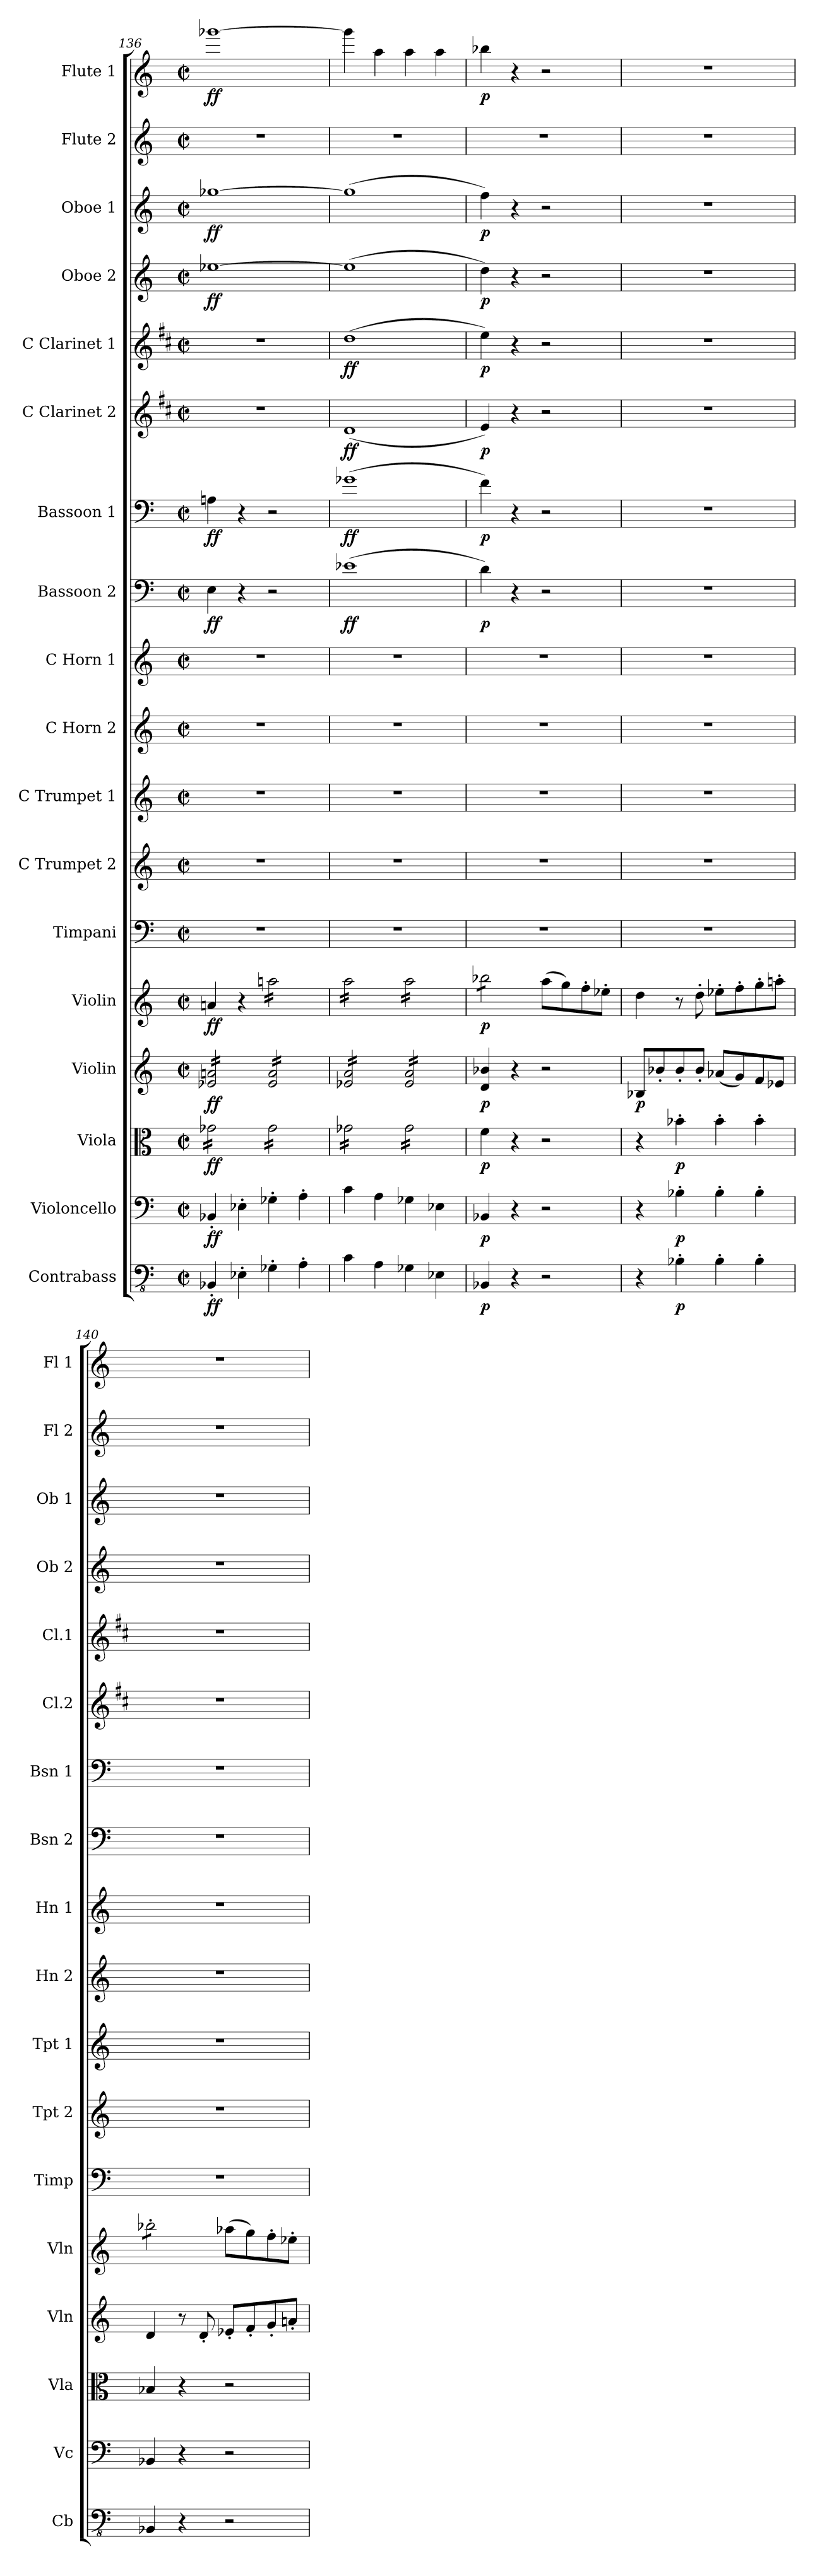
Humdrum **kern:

**kern	**dynam	**kern	**dynam	**kern	**dynam	**kern	**dynam	**kern	**dynam	**kern	**kern	**kern	**kern	**kern	**kern	**dynam	**kern	**dynam	**kern	**dynam	**kern	**dynam	**kern	**dynam	**kern	**dynam	**kern	**kern	**dynam
*part18	*part18	*part17	*part17	*part16	*part16	*part15	*part15	*part14	*part14	*part13	*part12	*part11	*part10	*part9	*part8	*part8	*part7	*part7	*part6	*part6	*part5	*part5	*part4	*part4	*part3	*part3	*part2	*part1	*part1
*staff18	*staff18	*staff17	*staff17	*staff16	*staff16	*staff15	*staff15	*staff14	*staff14	*staff13	*staff12	*staff11	*staff10	*staff9	*staff8	*staff8	*staff7	*staff7	*staff6	*staff6	*staff5	*staff5	*staff4	*staff4	*staff3	*staff3	*staff2	*staff1	*staff1
*I"Contrabass	*	*I"Violoncello	*	*I"Viola	*	*I"Violin	*	*I"Violin	*	*I"Timpani	*I"C Trumpet 2	*I"C Trumpet 1	*I"C Horn 2	*I"C Horn 1	*I"Bassoon 2	*	*I"Bassoon 1	*	*I"C Clarinet 2	*	*I"C Clarinet 1	*	*I"Oboe 2	*	*I"Oboe 1	*	*I"Flute 2	*I"Flute 1	*
*I'Cb	*	*I'Vc	*	*I'Vla	*	*I'Vln	*	*I'Vln	*	*I'Timp	*I'Tpt 2	*I'Tpt 1	*I'Hn 2	*I'Hn 1	*I'Bsn 2	*	*I'Bsn 1	*	*I'Cl.2	*	*I'Cl.1	*	*I'Ob 2	*	*I'Ob 1	*	*I'Fl 2	*I'Fl 1	*
*clefFv4	*	*clefF4	*	*clefC3	*	*clefG2	*	*clefG2	*	*clefF4	*clefG2	*clefG2	*clefG2	*clefG2	*clefF4	*	*clefF4	*	*clefG2	*	*clefG2	*	*clefG2	*	*clefG2	*	*clefG2	*clefG2	*
*	*	*	*	*	*	*	*	*	*	*	*	*	*ITrd7c12	*ITrd7c12	*	*	*	*	*ITrd1c2	*	*ITrd1c2	*	*	*	*	*	*	*	*
*k[]	*	*k[]	*	*k[]	*	*k[]	*	*k[]	*	*k[]	*k[]	*k[]	*k[]	*k[]	*k[]	*	*k[]	*	*k[]	*	*k[]	*	*k[]	*	*k[]	*	*k[]	*k[]	*
*M2/2	*	*M2/2	*	*M2/2	*	*M2/2	*	*M2/2	*	*M2/2	*M2/2	*M2/2	*M2/2	*M2/2	*M2/2	*	*M2/2	*	*M2/2	*	*M2/2	*	*M2/2	*	*M2/2	*	*M2/2	*M2/2	*
*met(c|)	*	*met(c|)	*	*met(c|)	*	*met(c|)	*	*met(c|)	*	*met(c|)	*met(c|)	*met(c|)	*met(c|)	*met(c|)	*met(c|)	*	*met(c|)	*	*met(c|)	*	*met(c|)	*	*met(c|)	*	*met(c|)	*	*met(c|)	*met(c|)	*
=136	=136	=136	=136	=136	=136	=136	=136	=136	=136	=136	=136	=136	=136	=136	=136	=136	=136	=136	=136	=136	=136	=136	=136	=136	=136	=136	=136	=136	=136
!	!LO:DY:b	!	!LO:DY:b	!	!LO:DY:b	!	!LO:DY:b	!	!LO:DY:b	!	!	!	!	!	!	!LO:DY:b	!	!LO:DY:b	!	!	!	!	!	!LO:DY:b	!	!LO:DY:b	!	!	!LO:DY:b
*	*	*	*	*tremolo	*	*	*	*	*	*	*	*	*	*	*	*	*	*	*	*	*	*	*	*	*	*	*	*	*
*	*	*	*	*	*	*tremolo	*	*	*	*	*	*	*	*	*	*	*	*	*	*	*	*	*	*	*	*	*	*	*
4BBB-X'/	ff	4BB-X'/	ff	16g-X\LL	ff	16e-X/ 16an/LL	ff	4an/	ff	1r	1r	1r	1r	1r	4E\	ff	4An\	ff	1r	.	1r	.	[1ee-X	ff	[1gg-X	ff	1r	[1ggg-X	ff
.	.	.	.	16g-X\	.	16e-X/ 16an/	.	.	.	.	.	.	.	.	.	.	.	.	.	.	.	.	.	.	.	.	.	.	.
.	.	.	.	16g-X\	.	16e-X/ 16an/	.	.	.	.	.	.	.	.	.	.	.	.	.	.	.	.	.	.	.	.	.	.	.
.	.	.	.	16g-X\	.	16e-X/ 16an/	.	.	.	.	.	.	.	.	.	.	.	.	.	.	.	.	.	.	.	.	.	.	.
4EE-X'\	.	4E-X'\	.	16g-X\	.	16e-X/ 16an/	.	4r	.	.	.	.	.	.	4r	.	4r	.	.	.	.	.	.	.	.	.	.	.	.
.	.	.	.	16g-X\	.	16e-X/ 16an/	.	.	.	.	.	.	.	.	.	.	.	.	.	.	.	.	.	.	.	.	.	.	.
.	.	.	.	16g-X\	.	16e-X/ 16an/	.	.	.	.	.	.	.	.	.	.	.	.	.	.	.	.	.	.	.	.	.	.	.
.	.	.	.	16g-X\JJ	.	16e-X/ 16an/JJ	.	.	.	.	.	.	.	.	.	.	.	.	.	.	.	.	.	.	.	.	.	.	.
*	*	*	*	*	*	*	*	*tremolo	*	*	*	*	*	*	*	*	*	*	*	*	*	*	*	*	*	*	*	*	*
4GG-X'\	.	4G-X'\	.	16g-\LL	.	16e-/ 16a/LL	.	16aan\LL	.	.	.	.	.	.	2r	.	2r	.	.	.	.	.	.	.	.	.	.	.	.
.	.	.	.	16g-\	.	16e-/ 16a/	.	16aan\	.	.	.	.	.	.	.	.	.	.	.	.	.	.	.	.	.	.	.	.	.
.	.	.	.	16g-\	.	16e-/ 16a/	.	16aan\	.	.	.	.	.	.	.	.	.	.	.	.	.	.	.	.	.	.	.	.	.
.	.	.	.	16g-\	.	16e-/ 16a/	.	16aan\	.	.	.	.	.	.	.	.	.	.	.	.	.	.	.	.	.	.	.	.	.
4AA'\	.	4A'\	.	16g-\	.	16e-/ 16a/	.	16aan\	.	.	.	.	.	.	.	.	.	.	.	.	.	.	.	.	.	.	.	.	.
.	.	.	.	16g-\	.	16e-/ 16a/	.	16aan\	.	.	.	.	.	.	.	.	.	.	.	.	.	.	.	.	.	.	.	.	.
.	.	.	.	16g-\	.	16e-/ 16a/	.	16aan\	.	.	.	.	.	.	.	.	.	.	.	.	.	.	.	.	.	.	.	.	.
.	.	.	.	16g-\JJ	.	16e-/ 16a/JJ	.	16aan\JJ	.	.	.	.	.	.	.	.	.	.	.	.	.	.	.	.	.	.	.	.	.
=137	=137	=137	=137	=137	=137	=137	=137	=137	=137	=137	=137	=137	=137	=137	=137	=137	=137	=137	=137	=137	=137	=137	=137	=137	=137	=137	=137	=137	=137
!	!	!	!	!	!	!	!	!	!	!	!	!	!	!	!	!LO:DY:b	!	!LO:DY:b	!	!LO:DY:b	!	!LO:DY:b	!	!	!	!	!	!	!
4C\	.	4c\	.	16g-X\LL	.	16e-X/ 16a/LL	.	16aa\LL	.	1r	1r	1r	1r	1r	(>1e-X	ff	(>1g-X	ff	(<1c	ff	(>1cc	ff	(>1ee-]	.	(>1gg-]	.	1r	4ggg-\]	.
.	.	.	.	16g-X\	.	16e-X/ 16a/	.	16aa\	.	.	.	.	.	.	.	.	.	.	.	.	.	.	.	.	.	.	.	.	.
.	.	.	.	16g-X\	.	16e-X/ 16a/	.	16aa\	.	.	.	.	.	.	.	.	.	.	.	.	.	.	.	.	.	.	.	.	.
.	.	.	.	16g-X\	.	16e-X/ 16a/	.	16aa\	.	.	.	.	.	.	.	.	.	.	.	.	.	.	.	.	.	.	.	.	.
4AA\	.	4A\	.	16g-X\	.	16e-X/ 16a/	.	16aa\	.	.	.	.	.	.	.	.	.	.	.	.	.	.	.	.	.	.	.	4aa\	.
.	.	.	.	16g-X\	.	16e-X/ 16a/	.	16aa\	.	.	.	.	.	.	.	.	.	.	.	.	.	.	.	.	.	.	.	.	.
.	.	.	.	16g-X\	.	16e-X/ 16a/	.	16aa\	.	.	.	.	.	.	.	.	.	.	.	.	.	.	.	.	.	.	.	.	.
.	.	.	.	16g-X\JJ	.	16e-X/ 16a/JJ	.	16aa\JJ	.	.	.	.	.	.	.	.	.	.	.	.	.	.	.	.	.	.	.	.	.
4GG-X\	.	4G-X\	.	16g-\LL	.	16e-/ 16a/LL	.	16aa\LL	.	.	.	.	.	.	.	.	.	.	.	.	.	.	.	.	.	.	.	4aa\	.
.	.	.	.	16g-\	.	16e-/ 16a/	.	16aa\	.	.	.	.	.	.	.	.	.	.	.	.	.	.	.	.	.	.	.	.	.
.	.	.	.	16g-\	.	16e-/ 16a/	.	16aa\	.	.	.	.	.	.	.	.	.	.	.	.	.	.	.	.	.	.	.	.	.
.	.	.	.	16g-\	.	16e-/ 16a/	.	16aa\	.	.	.	.	.	.	.	.	.	.	.	.	.	.	.	.	.	.	.	.	.
4EE-X\	.	4E-X\	.	16g-\	.	16e-/ 16a/	.	16aa\	.	.	.	.	.	.	.	.	.	.	.	.	.	.	.	.	.	.	.	4aa\	.
.	.	.	.	16g-\	.	16e-/ 16a/	.	16aa\	.	.	.	.	.	.	.	.	.	.	.	.	.	.	.	.	.	.	.	.	.
.	.	.	.	16g-\	.	16e-/ 16a/	.	16aa\	.	.	.	.	.	.	.	.	.	.	.	.	.	.	.	.	.	.	.	.	.
.	.	.	.	16g-\JJ	.	16e-/ 16a/JJ	.	16aa\JJ	.	.	.	.	.	.	.	.	.	.	.	.	.	.	.	.	.	.	.	.	.
*	*	*	*	*	*	*Xtremolo	*	*	*	*	*	*	*	*	*	*	*	*	*	*	*	*	*	*	*	*	*	*	*
*	*	*	*	*Xtremolo	*	*	*	*	*	*	*	*	*	*	*	*	*	*	*	*	*	*	*	*	*	*	*	*	*
!!LO:PB:g=z
=138	=138	=138	=138	=138	=138	=138	=138	=138	=138	=138	=138	=138	=138	=138	=138	=138	=138	=138	=138	=138	=138	=138	=138	=138	=138	=138	=138	=138	=138
!	!LO:DY:b	!	!LO:DY:b	!	!LO:DY:b	!	!LO:DY:b	!	!LO:DY:b	!	!	!	!	!	!	!LO:DY:b	!	!LO:DY:b	!	!LO:DY:b	!	!LO:DY:b	!	!LO:DY:b	!	!LO:DY:b	!	!	!LO:DY:b
4BBB-X/	p	4BB-X/	p	4f\	p	4d/ 4b-X/	p	8bb-X\L	p	1r	1r	1r	1r	1r	4d\)	p	4f\)	p	4d/)	p	4dd\)	p	4dd\)	p	4ff\)	p	1r	4bb-X\	p
.	.	.	.	.	.	.	.	8bb-X\	.	.	.	.	.	.	.	.	.	.	.	.	.	.	.	.	.	.	.	.	.
4r	.	4r	.	4r	.	4r	.	8bb-X\	.	.	.	.	.	.	4r	.	4r	.	4r	.	4r	.	4r	.	4r	.	.	4r	.
.	.	.	.	.	.	.	.	8bb-X\J	.	.	.	.	.	.	.	.	.	.	.	.	.	.	.	.	.	.	.	.	.
*	*	*	*	*	*	*	*	*Xtremolo	*	*	*	*	*	*	*	*	*	*	*	*	*	*	*	*	*	*	*	*	*
2r	.	2r	.	2r	.	2r	.	(>8aa\L	.	.	.	.	.	.	2r	.	2r	.	2r	.	2r	.	2r	.	2r	.	.	2r	.
.	.	.	.	.	.	.	.	8gg\)	.	.	.	.	.	.	.	.	.	.	.	.	.	.	.	.	.	.	.	.	.
.	.	.	.	.	.	.	.	8ff'\	.	.	.	.	.	.	.	.	.	.	.	.	.	.	.	.	.	.	.	.	.
.	.	.	.	.	.	.	.	8ee-X'\J	.	.	.	.	.	.	.	.	.	.	.	.	.	.	.	.	.	.	.	.	.
=139	=139	=139	=139	=139	=139	=139	=139	=139	=139	=139	=139	=139	=139	=139	=139	=139	=139	=139	=139	=139	=139	=139	=139	=139	=139	=139	=139	=139	=139
!	!	!	!	!	!	!	!LO:DY:b	!	!	!	!	!	!	!	!	!	!	!	!	!	!	!	!	!	!	!	!	!	!
4r	.	4r	.	4r	.	8B-X/L	p	4dd\	.	1r	1r	1r	1r	1r	1r	.	1r	.	1r	.	1r	.	1r	.	1r	.	1r	1r	.
.	.	.	.	.	.	8b-X'/	.	.	.	.	.	.	.	.	.	.	.	.	.	.	.	.	.	.	.	.	.	.	.
!	!LO:DY:b	!	!LO:DY:b	!	!LO:DY:b	!	!	!	!	!	!	!	!	!	!	!	!	!	!	!	!	!	!	!	!	!	!	!	!
4BB-X'\	p	4B-X'\	p	4b-X'\	p	8b-'/	.	8r	.	.	.	.	.	.	.	.	.	.	.	.	.	.	.	.	.	.	.	.	.
.	.	.	.	.	.	8b-'/J	.	8dd'\	.	.	.	.	.	.	.	.	.	.	.	.	.	.	.	.	.	.	.	.	.
4BB-'\	.	4B-'\	.	4b-'\	.	(<8a-X/L	.	8ee-X'\L	.	.	.	.	.	.	.	.	.	.	.	.	.	.	.	.	.	.	.	.	.
.	.	.	.	.	.	8g/)	.	8ff'\	.	.	.	.	.	.	.	.	.	.	.	.	.	.	.	.	.	.	.	.	.
4BB-'\	.	4B-'\	.	4b-'\	.	8f/	.	8gg'\	.	.	.	.	.	.	.	.	.	.	.	.	.	.	.	.	.	.	.	.	.
.	.	.	.	.	.	8e-X/J	.	8aan'\J	.	.	.	.	.	.	.	.	.	.	.	.	.	.	.	.	.	.	.	.	.
=140	=140	=140	=140	=140	=140	=140	=140	=140	=140	=140	=140	=140	=140	=140	=140	=140	=140	=140	=140	=140	=140	=140	=140	=140	=140	=140	=140	=140	=140
*	*	*	*	*	*	*	*	*tremolo	*	*	*	*	*	*	*	*	*	*	*	*	*	*	*	*	*	*	*	*	*
4BBB-X/	.	4BB-X/	.	4B-X/	.	4d/	.	8bb-X'\L	.	1r	1r	1r	1r	1r	1r	.	1r	.	1r	.	1r	.	1r	.	1r	.	1r	1r	.
.	.	.	.	.	.	.	.	8bb-X'\	.	.	.	.	.	.	.	.	.	.	.	.	.	.	.	.	.	.	.	.	.
4r	.	4r	.	4r	.	8r	.	8bb-X'\	.	.	.	.	.	.	.	.	.	.	.	.	.	.	.	.	.	.	.	.	.
.	.	.	.	.	.	8d'/	.	8bb-X'\J	.	.	.	.	.	.	.	.	.	.	.	.	.	.	.	.	.	.	.	.	.
*	*	*	*	*	*	*	*	*Xtremolo	*	*	*	*	*	*	*	*	*	*	*	*	*	*	*	*	*	*	*	*	*
2r	.	2r	.	2r	.	8e-X'/L	.	(>8aa-X\L	.	.	.	.	.	.	.	.	.	.	.	.	.	.	.	.	.	.	.	.	.
.	.	.	.	.	.	8f'/	.	8gg\)	.	.	.	.	.	.	.	.	.	.	.	.	.	.	.	.	.	.	.	.	.
.	.	.	.	.	.	8g'/	.	8ff'\	.	.	.	.	.	.	.	.	.	.	.	.	.	.	.	.	.	.	.	.	.
.	.	.	.	.	.	8an'/J	.	8ee-X'\J	.	.	.	.	.	.	.	.	.	.	.	.	.	.	.	.	.	.	.	.	.
=	=	=	=	=	=	=	=	=	=	=	=	=	=	=	=	=	=	=	=	=	=	=	=	=	=	=	=	=	=
*-	*-	*-	*-	*-	*-	*-	*-	*-	*-	*-	*-	*-	*-	*-	*-	*-	*-	*-	*-	*-	*-	*-	*-	*-	*-	*-	*-	*-	*-
